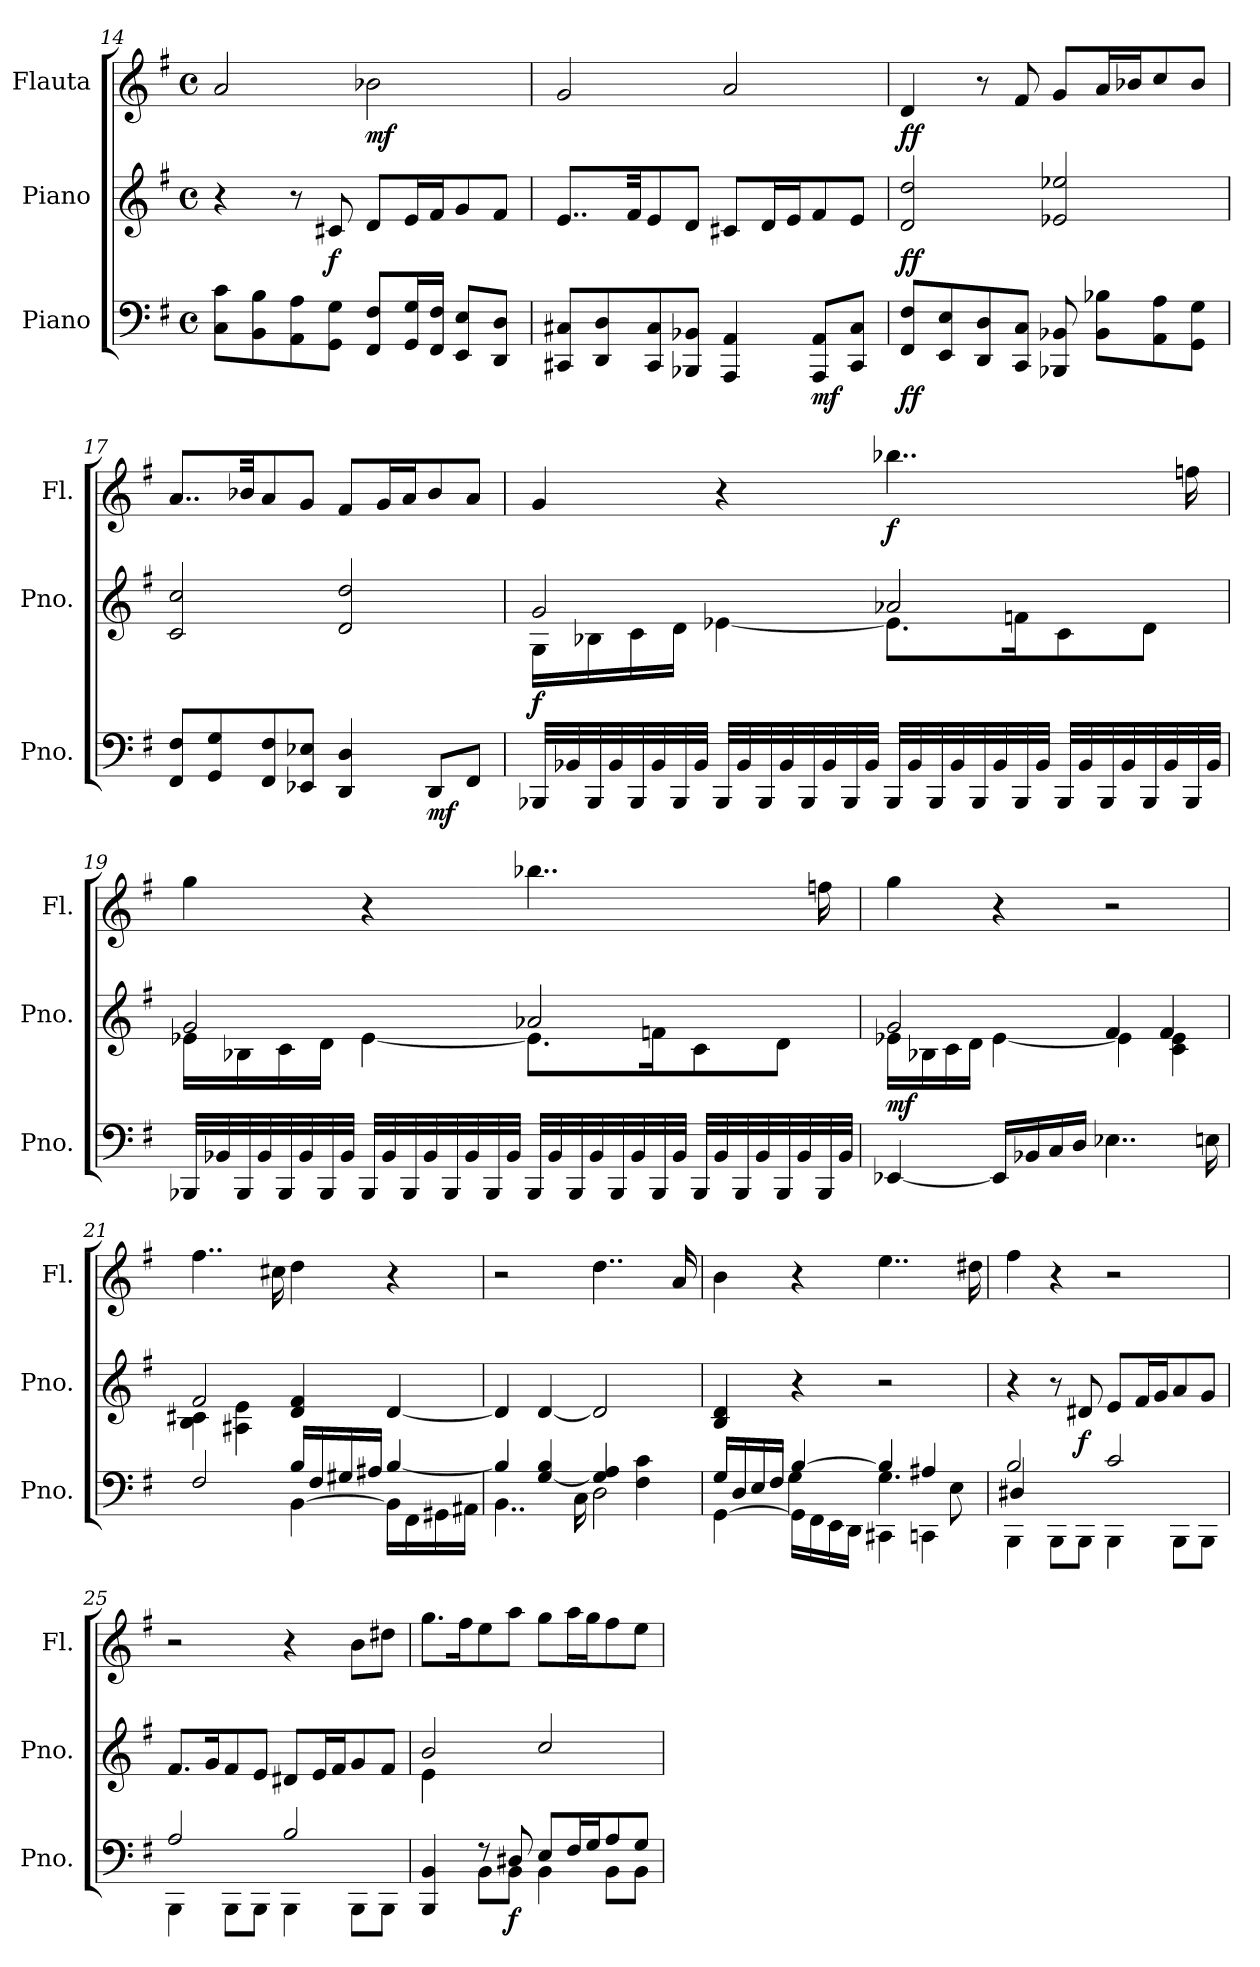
**kern	**dynam	**kern	**dynam	**kern	**dynam
*part3	*part3	*part2	*part2	*part1	*part1
*staff3	*staff3	*staff2	*staff2	*staff1	*staff1
*I"Piano	*	*I"Piano	*	*I"Flauta	*
*I'Pno.	*	*I'Pno.	*	*I'Fl.	*
*clefF4	*	*clefG2	*	*clefG2	*
*k[f#]	*	*k[f#]	*	*k[f#]	*
*M4/4	*	*M4/4	*	*M4/4	*
*met(c)	*	*met(c)	*	*met(c)	*
=14	=14	=14	=14	=14	=14
8C\ 8c\L	.	4r	.	2a/	.
8BB\ 8B\	.	.	.	.	.
8AA\ 8A\	.	8r	.	.	.
!	!	!	!LO:DY:b	!	!
8GG\ 8G\J	.	8c#X/	f	.	.
!	!	!	!	!	!LO:DY:b
8FF#/ 8F#/L	.	8d/L	.	2b-X\	mf
16GG/ 16G/L	.	16e/L	.	.	.
16FF#/ 16F#/JJ	.	16f#/J	.	.	.
8EE/ 8E/L	.	8g/	.	.	.
8DD/ 8D/J	.	8f#/J	.	.	.
=15	=15	=15	=15	=15	=15
8CC#X/ 8C#X/L	.	8..e/L	.	2g/	.
8DD/ 8D/	.	.	.	.	.
.	.	32f#/KK	.	.	.
8CC#/ 8C#/	.	8e/	.	.	.
8BBB-X/ 8BB-X/J	.	8d/J	.	.	.
4AAA/ 4AA/	.	8c#X/L	.	2a/	.
.	.	16d/L	.	.	.
.	.	16e/J	.	.	.
!	!LO:DY:b	!	!	!	!
8AAA/ 8AA/L	mf	8f#/	.	.	.
8CC#/ 8C#/J	.	8e/J	.	.	.
!!LO:LB:g=z
=16	=16	=16	=16	=16	=16
!	!LO:DY:b	!	!LO:DY:b	!	!LO:DY:b
8FF#/ 8F#/L	ff	2d/ 2dd/	ff	4d/	ff
8EE/ 8E/	.	.	.	.	.
8DD/ 8D/	.	.	.	8r	.
8CC/ 8C/J	.	.	.	8f#/	.
8BBB-X/ 8BB-X/	.	2e-X/ 2ee-X/	.	8g/L	.
8BB-\ 8B-X\L	.	.	.	16a/L	.
.	.	.	.	16b-X/J	.
8AA\ 8A\	.	.	.	8cc/	.
8GG\ 8G\J	.	.	.	8b-/J	.
=17	=17	=17	=17	=17	=17
8FF#/ 8F#/L	.	2c/ 2cc/	.	8..a/L	.
8GG/ 8G/	.	.	.	.	.
.	.	.	.	32b-X/KK	.
8FF#/ 8F#/	.	.	.	8a/	.
8EE-X/ 8E-X/J	.	.	.	8g/J	.
4DD/ 4D/	.	2d/ 2dd/	.	8f#/L	.
.	.	.	.	16g/L	.
.	.	.	.	16a/J	.
!	!LO:DY:b	!	!	!	!
8DD/L	mf	.	.	8b-/	.
8FF#/J	.	.	.	8a/J	.
!!LO:LB:g=z
=18	=18	=18	=18	=18	=18
*	*	*^	*	*	*
!	!	!	!	!LO:DY:b	!	!
32BBB-X/LLL	.	2g/	16G\LL	f	4g/	.
32BB-X/	.	.	.	.	.	.
32BBB-/	.	.	16B-X\	.	.	.
32BB-/	.	.	.	.	.	.
32BBB-/	.	.	16c\	.	.	.
32BB-/	.	.	.	.	.	.
32BBB-/	.	.	16d\JJ	.	.	.
32BB-/JJJ	.	.	.	.	.	.
32BBB-/LLL	.	.	[4e-X\	.	4r	.
32BB-/	.	.	.	.	.	.
32BBB-/	.	.	.	.	.	.
32BB-/	.	.	.	.	.	.
32BBB-/	.	.	.	.	.	.
32BB-/	.	.	.	.	.	.
32BBB-/	.	.	.	.	.	.
32BB-/JJJ	.	.	.	.	.	.
!	!	!	!	!	!	!LO:DY:b
32BBB-/LLL	.	2a-X/	8.e-\L]	.	4..bb-X\	f
32BB-/	.	.	.	.	.	.
32BBB-/	.	.	.	.	.	.
32BB-/	.	.	.	.	.	.
32BBB-/	.	.	.	.	.	.
32BB-/	.	.	.	.	.	.
32BBB-/	.	.	16fn\K	.	.	.
32BB-/JJJ	.	.	.	.	.	.
32BBB-/LLL	.	.	8c\	.	.	.
32BB-/	.	.	.	.	.	.
32BBB-/	.	.	.	.	.	.
32BB-/	.	.	.	.	.	.
32BBB-/	.	.	8d\J	.	.	.
32BB-/	.	.	.	.	.	.
32BBB-/	.	.	.	.	16ffn\	.
32BB-/JJJ	.	.	.	.	.	.
!!LO:PB:g=z
=19	=19	=19	=19	=19	=19	=19
32BBB-X/LLL	.	2g/	16e-X\LL	.	4gg\	.
32BB-X/	.	.	.	.	.	.
32BBB-/	.	.	16B-X\	.	.	.
32BB-/	.	.	.	.	.	.
32BBB-/	.	.	16c\	.	.	.
32BB-/	.	.	.	.	.	.
32BBB-/	.	.	16d\JJ	.	.	.
32BB-/JJJ	.	.	.	.	.	.
32BBB-/LLL	.	.	[4e-\	.	4r	.
32BB-/	.	.	.	.	.	.
32BBB-/	.	.	.	.	.	.
32BB-/	.	.	.	.	.	.
32BBB-/	.	.	.	.	.	.
32BB-/	.	.	.	.	.	.
32BBB-/	.	.	.	.	.	.
32BB-/JJJ	.	.	.	.	.	.
32BBB-/LLL	.	2a-X/	8.e-\L]	.	4..bb-X\	.
32BB-/	.	.	.	.	.	.
32BBB-/	.	.	.	.	.	.
32BB-/	.	.	.	.	.	.
32BBB-/	.	.	.	.	.	.
32BB-/	.	.	.	.	.	.
32BBB-/	.	.	16fn\K	.	.	.
32BB-/JJJ	.	.	.	.	.	.
32BBB-/LLL	.	.	8c\	.	.	.
32BB-/	.	.	.	.	.	.
32BBB-/	.	.	.	.	.	.
32BB-/	.	.	.	.	.	.
32BBB-/	.	.	8d\J	.	.	.
32BB-/	.	.	.	.	.	.
32BBB-/	.	.	.	.	16ffn\	.
32BB-/JJJ	.	.	.	.	.	.
=20	=20	=20	=20	=20	=20	=20
!	!	!	!	!LO:DY:b	!	!
[4EE-X/	.	2g/	16e-X\LL	mf	4gg\	.
.	.	.	16B-X\	.	.	.
.	.	.	16c\	.	.	.
.	.	.	16d\JJ	.	.	.
16EE-/LL]	.	.	[4e-\	.	4r	.
16BB-X/	.	.	.	.	.	.
16C/	.	.	.	.	.	.
16D/JJ	.	.	.	.	.	.
4..E-X\	.	4f#/	4e-\]	.	2r	.
.	.	4f#/	4c\ 4e-\	.	.	.
16En\	.	.	.	.	.	.
!!LO:LB:g=z
=21	=21	=21	=21	=21	=21	=21
*^	*	*	*	*	*	*
2F#/	2ryy	.	2f#/	4B\ 4c#X\	.	4..ff#\	.
.	.	.	.	4A#X\ 4e\	.	.	.
.	.	.	.	.	.	16cc#X\	.
[4BB\	16B/LL	.	4d/ 4f#/	2ryy	.	4dd\	.
.	16F#/	.	.	.	.	.	.
.	16G#X/	.	.	.	.	.	.
.	16A#X/JJ	.	.	.	.	.	.
16BB\LL]	[4B/	.	[4d/	.	.	4r	.
16FF#\	.	.	.	.	.	.	.
16GG#X\	.	.	.	.	.	.	.
16AA#X\JJ	.	.	.	.	.	.	.
*	*	*	*v	*v	*	*	*
=22	=22	=22	=22	=22	=22	=22
4..BB\	4B/]	.	4d/]	.	2r	.
.	[4G/ 4B/	.	[4d/	.	.	.
16C\	.	.	.	.	.	.
2D\	4G/] 4A/	.	2d/]	.	4..dd\	.
.	4F#\ 4c\	.	.	.	.	.
.	.	.	.	.	16a/	.
=23	=23	=23	=23	=23	=23	=23
*	*^	*	*	*	*	*
[4GG\	16G/LL	4ryy	.	4B/ 4d/	.	4b\	.
.	16D/	.	.	.	.	.	.
.	16E/	.	.	.	.	.	.
.	16F#/JJ	.	.	.	.	.	.
16GG\LL]	4G\	[4B/	.	4r	.	4r	.
16FF#\	.	.	.	.	.	.	.
16EE\	.	.	.	.	.	.	.
16DD\JJ	.	.	.	.	.	.	.
4CC#X\	4.G\	4B/]	.	2r	.	4..ee\	.
4CCn\	.	4A#X/	.	.	.	.	.
.	8E\	.	.	.	.	.	.
.	.	.	.	.	.	16dd#X\	.
!!LO:LB:g=z
=24	=24	=24	=24	=24	=24	=24	=24
2B/	4D#X/	4BBB\	.	4r	.	4ff#\	.
.	2.ryy	8BBB\L	.	8r	.	4r	.
!	!	!	!	!	!LO:DY:b	!	!
.	.	8BBB\J	.	8d#X/	f	.	.
2c/	.	4BBB\	.	8e/L	.	2r	.
.	.	.	.	16f#/L	.	.	.
.	.	.	.	16g/J	.	.	.
.	.	8BBB\L	.	8a/	.	.	.
.	.	8BBB\J	.	8g/J	.	.	.
*	*v	*v	*	*	*	*	*
=25	=25	=25	=25	=25	=25	=25
2A/	4BBB\	.	8.f#/L	.	2r	.
.	.	.	16g/K	.	.	.
.	8BBB\L	.	8f#/	.	.	.
.	8BBB\J	.	8e/J	.	.	.
2B/	4BBB\	.	8d#X/L	.	4r	.
.	.	.	16e/L	.	.	.
.	.	.	16f#/J	.	.	.
.	8BBB\L	.	8g/	.	8b\L	.
.	8BBB\J	.	8f#/J	.	8dd#X\J	.
=26	=26	=26	=26	=26	=26	=26
*	*	*	*^	*	*	*
4BBB/ 4BB/	4ryy	.	2b/	4e\	.	8.gg\L	.
.	.	.	.	.	.	16ff#\K	.
8r	8BB\L	.	.	2.ryy	.	8ee\	.
!	!	!LO:DY:b	!	!	!	!	!
8D#X/	8BB\J	f	.	.	.	8aa\J	.
8E/L	4BB\	.	2cc/	.	.	8gg\L	.
16F#/L	.	.	.	.	.	16aa\L	.
16G/J	.	.	.	.	.	16gg\J	.
8A/	8BB\L	.	.	.	.	8ff#\	.
8G/J	8BB\J	.	.	.	.	8ee\J	.
*v	*v	*	*	*	*	*	*
*	*	*v	*v	*	*	*
=	=	=	=	=	=
*-	*-	*-	*-	*-	*-
